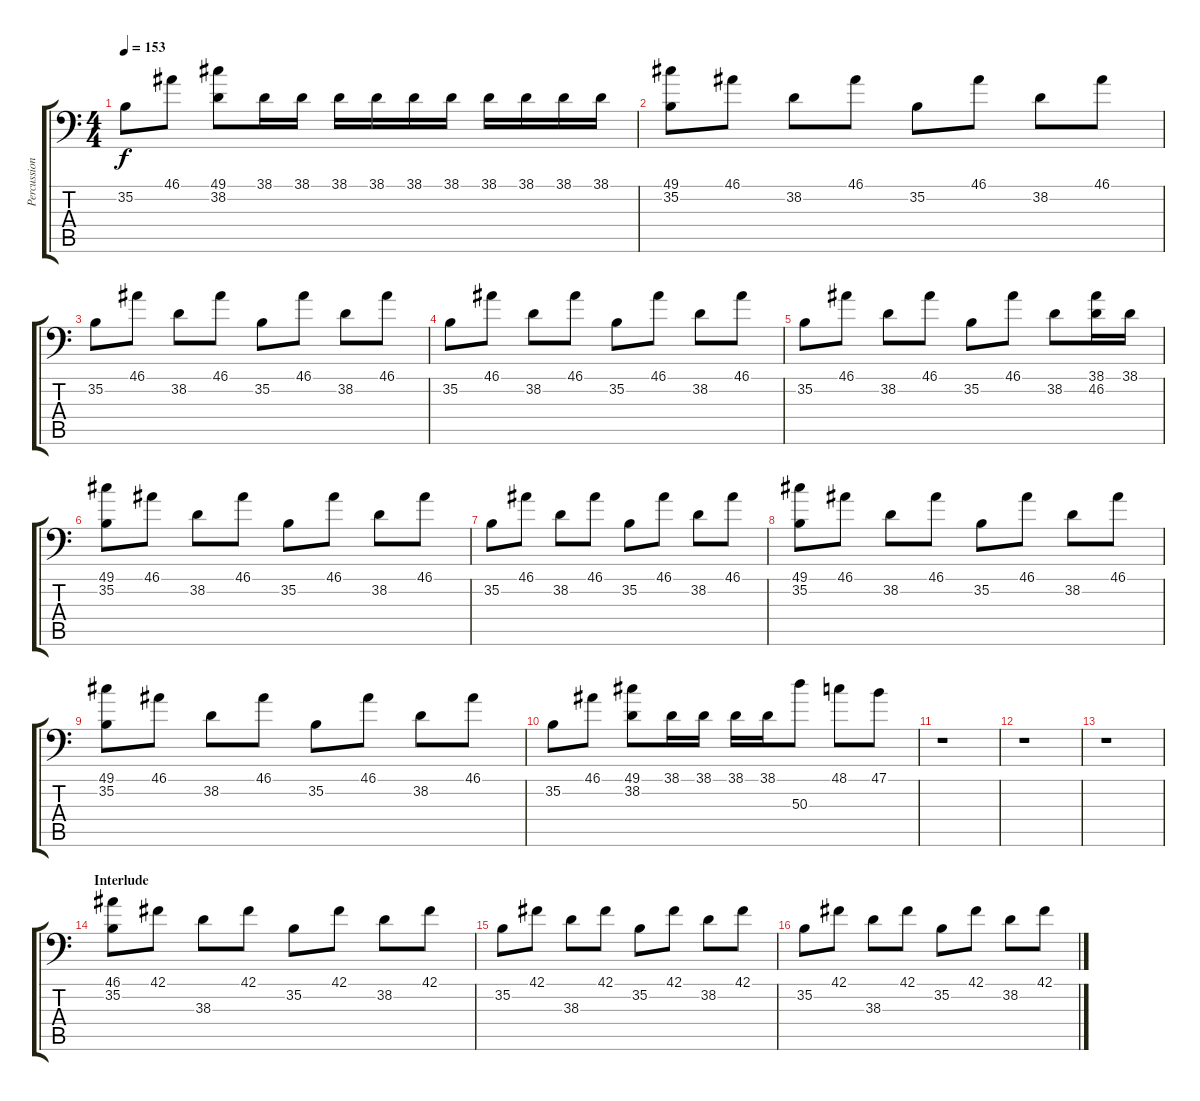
\track ("Percussion" "Percussion") {instrument acousticgrandpiano}
\staff {score tabs}
\tuning (C-1 C-1 C-1 C-1 C-1 C-1) {hide}
\ts (4 4)
\tempo 153
\clef f4
\ks c
35.2.8{dy f} 46.1.8 (49.1 38.2).8 38.1.16 38.1.16 38.1.16 38.1.16 38.1.16 38.1.16 38.1.16 38.1.16 38.1.16 38.1.16 |
(49.1 35.2).8 46.1.8 38.2.8 46.1.8 35.2.8 46.1.8 38.2.8 46.1.8 |
35.2.8 46.1.8 38.2.8 46.1.8 35.2.8 46.1.8 38.2.8 46.1.8 |
35.2.8 46.1.8 38.2.8 46.1.8 35.2.8 46.1.8 38.2.8 46.1.8 |
35.2.8 46.1.8 38.2.8 46.1.8 35.2.8 46.1.8 38.2.8 (38.1 46.2).16 38.1.16 |
(49.1 35.2).8 46.1.8 38.2.8 46.1.8 35.2.8 46.1.8 38.2.8 46.1.8 |
35.2.8 46.1.8 38.2.8 46.1.8 35.2.8 46.1.8 38.2.8 46.1.8 |
(49.1 35.2).8 46.1.8 38.2.8 46.1.8 35.2.8 46.1.8 38.2.8 46.1.8 |
(49.1 35.2).8 46.1.8 38.2.8 46.1.8 35.2.8 46.1.8 38.2.8 46.1.8 |
35.2.8 46.1.8 (49.1 38.2).8 38.1.16 38.1.16 38.1.16 38.1.16 50.3.8 48.1.8 47.1.8 |
r.1 |
r.1 |
r.1 |
\section ("" "Interlude")
(46.1 35.2).8 42.1.8 38.3.8 42.1.8 35.2.8 42.1.8 38.2.8 42.1.8 |
35.2.8 42.1.8 38.3.8 42.1.8 35.2.8 42.1.8 38.2.8 42.1.8 |
35.2.8 42.1.8 38.3.8 42.1.8 35.2.8 42.1.8 38.2.8 42.1.8
